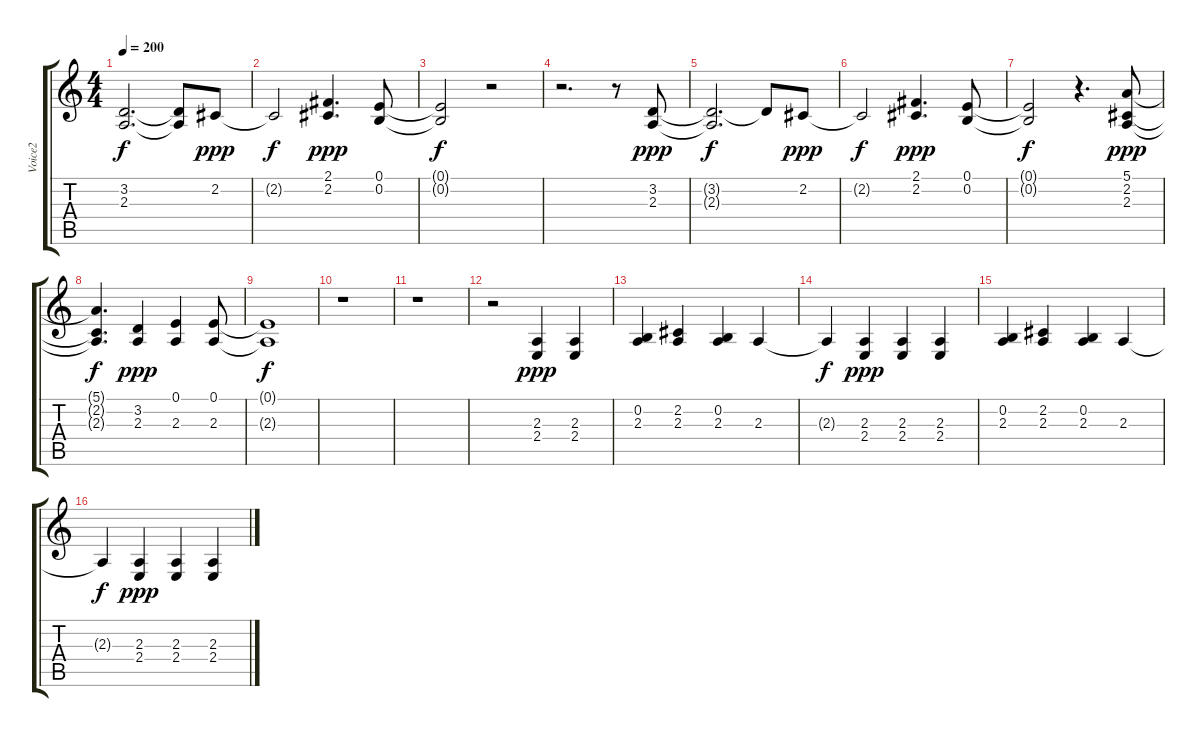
\track ("Voice2" "Voice2") {instrument choiraahs}
\staff {score tabs}
\tuning (E4 B3 G3 D3 A2 E2) {hide}
\ts (4 4)
\tempo 200
\clef g2
\ks c
(3.2{t} 2.3{t}).2{d dy f} (3.2{t} 2.3{t}).8 2.2.8{dy ppp} |
2.2{t}.2{dy f} (2.1 2.2).4{d dy ppp} (0.1 0.2).8 |
(0.1{t} 0.2{t}).2{dy f} r.2 |
r.2{d} r.8 (3.2 2.3).8{dy ppp} |
(3.2{t} 2.3{t}).2{d dy f} 3.2{t}.8 2.2.8{dy ppp} |
2.2{t}.2{dy f} (2.1 2.2).4{d dy ppp} (0.1 0.2).8 |
(0.1{t} 0.2{t}).2{dy f} r.4{d} (5.1 2.2 2.3).8{dy ppp} |
(5.1{t} 2.2{t} 2.3{t}).4{d dy f} (3.2 2.3).4{dy ppp} (0.1 2.3).4 (0.1 2.3).8 |
(0.1{t} 2.3{t}).1{dy f} |
r.1 |
r.1 |
r.2 (2.3 2.4).4{dy ppp} (2.3 2.4).4 |
(0.2 2.3).4 (2.2 2.3).4 (0.2 2.3).4 2.3.4 |
2.3{t}.4{dy f} (2.3 2.4).4{dy ppp} (2.3 2.4).4 (2.3 2.4).4 |
(0.2 2.3).4 (2.2 2.3).4 (0.2 2.3).4 2.3.4 |
2.3{t}.4{dy f} (2.3 2.4).4{dy ppp} (2.3 2.4).4 (2.3 2.4).4
